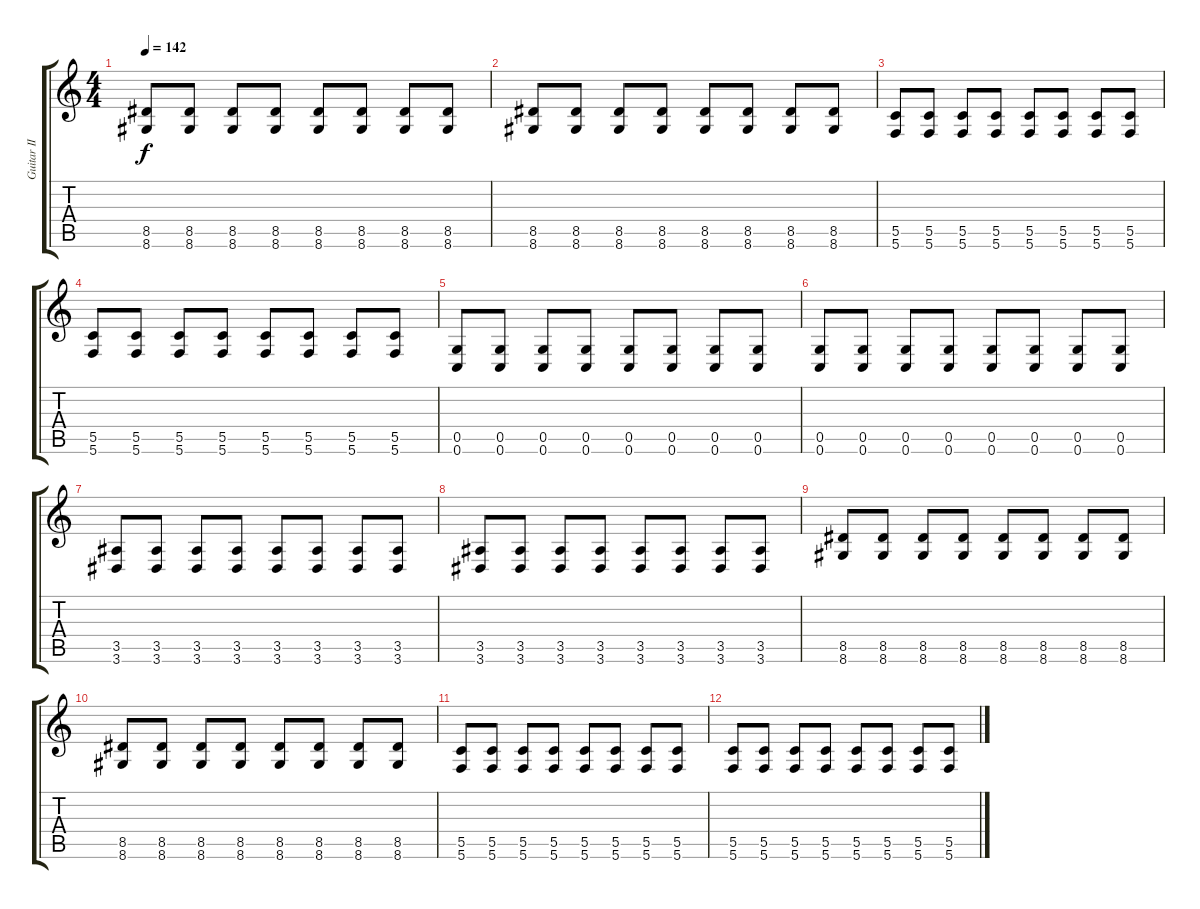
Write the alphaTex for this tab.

\track ("Guitar II" "Guitar II") {instrument overdrivenguitar}
\staff {score tabs}
\tuning (D4 A3 F3 C3 G2 C2) {hide}
\ts (4 4)
\tempo 142
\clef g2
\ks c
(8.5 8.6).8{dy f} (8.5 8.6).8 (8.5 8.6).8 (8.5 8.6).8 (8.5 8.6).8 (8.5 8.6).8 (8.5 8.6).8 (8.5 8.6).8 |
(8.5 8.6).8 (8.5 8.6).8 (8.5 8.6).8 (8.5 8.6).8 (8.5 8.6).8 (8.5 8.6).8 (8.5 8.6).8 (8.5 8.6).8 |
(5.5 5.6).8 (5.5 5.6).8 (5.5 5.6).8 (5.5 5.6).8 (5.5 5.6).8 (5.5 5.6).8 (5.5 5.6).8 (5.5 5.6).8 |
(5.5 5.6).8 (5.5 5.6).8 (5.5 5.6).8 (5.5 5.6).8 (5.5 5.6).8 (5.5 5.6).8 (5.5 5.6).8 (5.5 5.6).8 |
(0.5 0.6).8 (0.5 0.6).8 (0.5 0.6).8 (0.5 0.6).8 (0.5 0.6).8 (0.5 0.6).8 (0.5 0.6).8 (0.5 0.6).8 |
(0.5 0.6).8 (0.5 0.6).8 (0.5 0.6).8 (0.5 0.6).8 (0.5 0.6).8 (0.5 0.6).8 (0.5 0.6).8 (0.5 0.6).8 |
(3.5 3.6).8 (3.5 3.6).8 (3.5 3.6).8 (3.5 3.6).8 (3.5 3.6).8 (3.5 3.6).8 (3.5 3.6).8 (3.5 3.6).8 |
(3.5 3.6).8 (3.5 3.6).8 (3.5 3.6).8 (3.5 3.6).8 (3.5 3.6).8 (3.5 3.6).8 (3.5 3.6).8 (3.5 3.6).8 |
(8.5 8.6).8 (8.5 8.6).8 (8.5 8.6).8 (8.5 8.6).8 (8.5 8.6).8 (8.5 8.6).8 (8.5 8.6).8 (8.5 8.6).8 |
(8.5 8.6).8 (8.5 8.6).8 (8.5 8.6).8 (8.5 8.6).8 (8.5 8.6).8 (8.5 8.6).8 (8.5 8.6).8 (8.5 8.6).8 |
(5.5 5.6).8 (5.5 5.6).8 (5.5 5.6).8 (5.5 5.6).8 (5.5 5.6).8 (5.5 5.6).8 (5.5 5.6).8 (5.5 5.6).8 |
(5.5 5.6).8 (5.5 5.6).8 (5.5 5.6).8 (5.5 5.6).8 (5.5 5.6).8 (5.5 5.6).8 (5.5 5.6).8 (5.5 5.6).8
